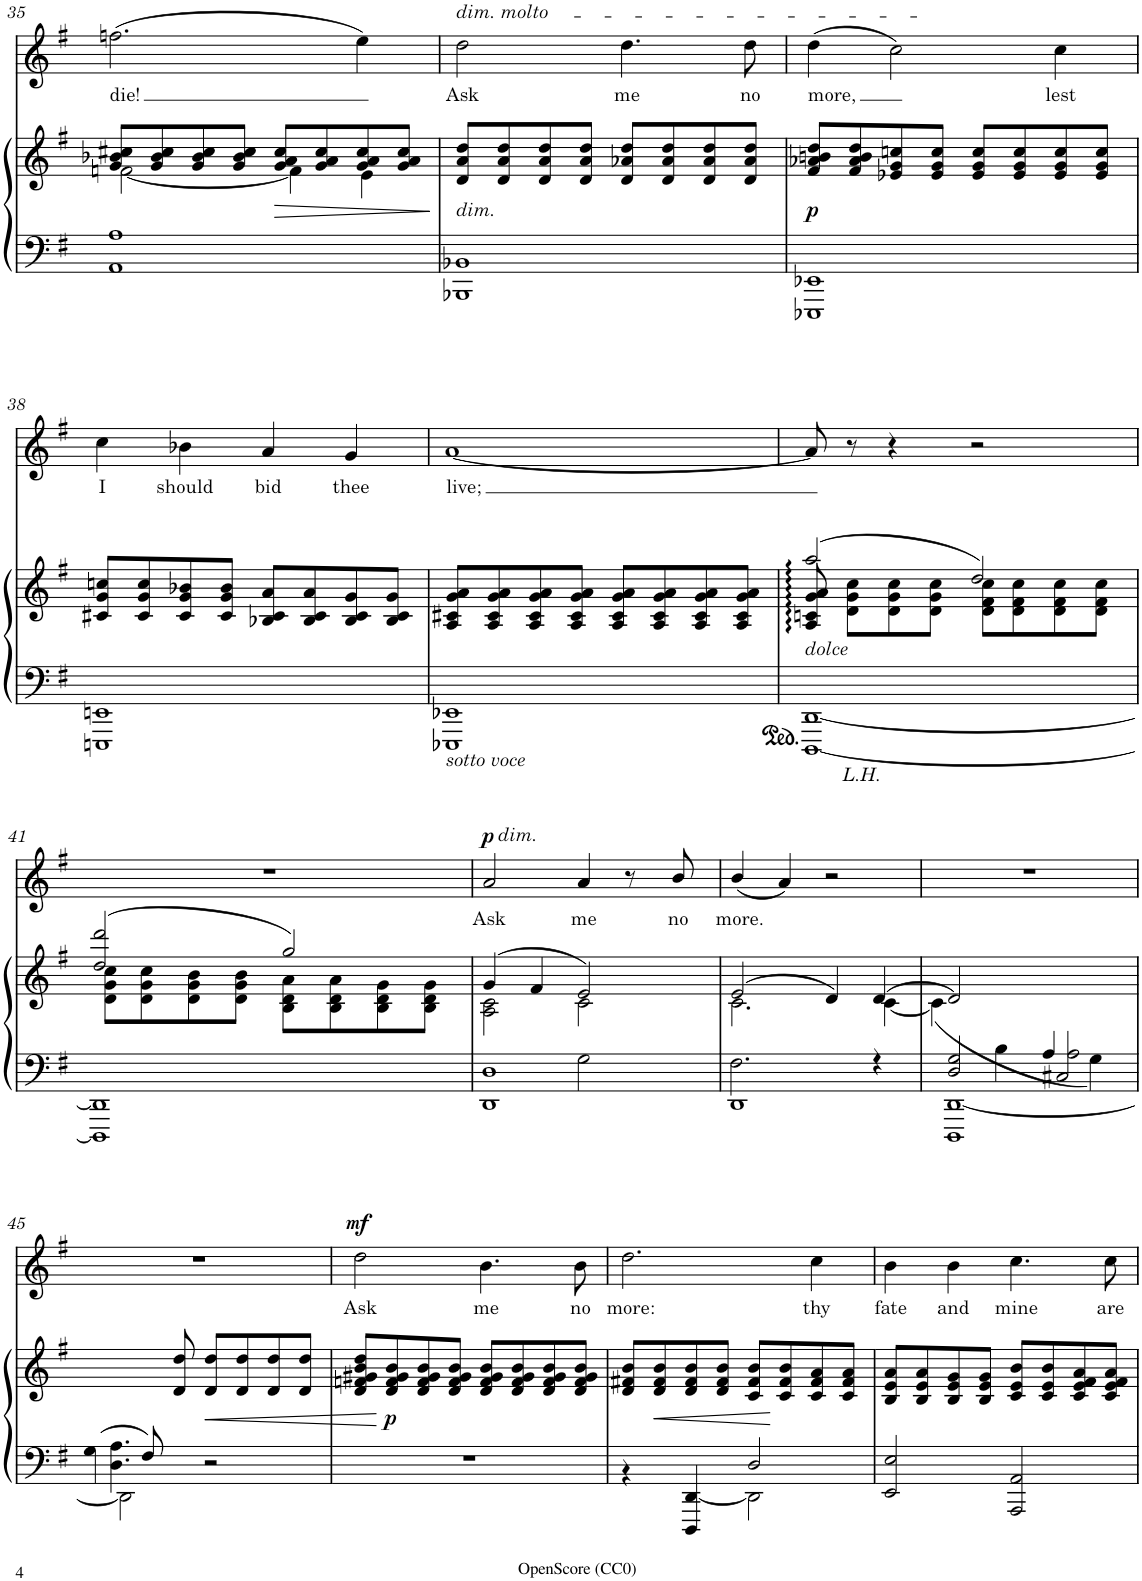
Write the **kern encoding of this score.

**kern	**kern	**dynam	**kern	**text	**dynam
*part2	*part2	*part2	*part1	*part1	*part1
*staff3	*staff2	*staff2/3	*staff1	*staff1	*staff1
*I"Piano	*	*	*I"Voice	*	*
*I'Pno	*	*	*	*	*
!!LO:PB:g=z
*clefF4	*clefG2	*	*clefG2	*	*
*k[f#]	*k[f#]	*	*k[f#]	*	*
*M4/4	*M4/4	*	*M4/4	*	*
*met(c)	*met(c)	*	*met(c)	*	*
=35	=35	=35	=35	=35	=35
*	*^	*	*	*	*
!	!	!	!	!	!LO:LY:b	!
1AA 1A	8g/ 8b-X/ 8cc#X/L	[2fn\	.	(2.ffn\	die!	.
.	8g/ 8b-/ 8cc#/	.	.	.	.	.
.	8g/ 8b-/ 8cc#/	.	.	.	.	.
.	8g/ 8b-/ 8cc#/J	.	.	.	.	.
!	!	!	!LO:HP:b	!	!	!
.	8g/ 8a/ 8cc#/L	4f\]	>	.	.	.
.	8g/ 8a/ 8cc#/	.	.	.	.	.
.	8g/ 8a/ 8cc#/	4e\	.	4ee\)	.	.
.	8g/ 8a/ 8cc#/J	.	.	.	.	.
*	*v	*v	*	*	*	*
=36	=36	=36	=36	=36	=36
!	!	!	!LO:TX:a:i:t=dim. molto	!	!
!	!LO:TX:b:i:t=dim.	!	!	!	!
!	!	!	!	!LO:LY:b	!
1BBB-X 1BB-X	8d/ 8a/ 8dd/L	.	2dd\	Ask	.
.	8d/ 8a/ 8dd/	.	.	.	.
.	8d/ 8a/ 8dd/	.	.	.	.
.	8d/ 8a/ 8dd/J	.	.	.	.
!	!	!	!	!LO:LY:b	!
.	8d/ 8a-X/ 8dd/L	.	4.dd\	me	.
.	8d/ 8a-/ 8dd/	.	.	.	.
.	8d/ 8a-/ 8dd/	.	.	.	.
!	!	!	!	!LO:LY:b	!
.	8d/ 8a-/ 8dd/J	.	8dd\	no	.
=37	=37	=37	=37	=37	=37
!	!	!LO:DY:b	!	!LO:LY:b	!
1EEE-X 1EE-X	8f#/ 8a-X/ 8bn/ 8dd/L	p	(4dd\	more,	.
.	8f#/ 8a-/ 8b/ 8dd/	.	.	.	.
.	8e-X/ 8g/ 8ccn/	.	2cc\)	.	.
.	8e-/ 8g/ 8cc/J	.	.	.	.
.	8e-/ 8g/ 8cc/L	.	.	.	.
.	8e-/ 8g/ 8cc/	.	.	.	.
!	!	!	!	!LO:LY:b	!
.	8e-/ 8g/ 8cc/	.	4cc\	lest	.
.	8e-/ 8g/ 8cc/J	.	.	.	.
!!LO:LB:g=z
=38	=38	=38	=38	=38	=38
!	!	!	!	!LO:LY:b	!
1EEEn 1EEn	8c#X/ 8g/ 8ccn/L	.	4cc\	I	.
.	8c#/ 8g/ 8cc/	.	.	.	.
!	!	!	!	!LO:LY:b	!
.	8c#/ 8g/ 8b-X/	.	4b-X\	should	.
.	8c#/ 8g/ 8b-/J	.	.	.	.
!	!	!	!	!LO:LY:b	!
.	8B-X/ 8c#/ 8a/L	.	4a/	bid	.
.	8B-/ 8c#/ 8a/	.	.	.	.
!	!	!	!	!LO:LY:b	!
.	8B-/ 8c#/ 8g/	.	4g/	thee	.
.	8B-/ 8c#/ 8g/J	.	.	.	.
=39	=39	=39	=39	=39	=39
!LO:TX:b:i:t=sotto voce	!	!	!	!	!
!	!	!	!	!LO:LY:b	!
1EEE-X 1EE-X	8A/ 8c#X/ 8g/ 8a/L	.	[1a	live;	.
.	8A/ 8c#/ 8g/ 8a/	.	.	.	.
.	8A/ 8c#/ 8g/ 8a/	.	.	.	.
.	8A/ 8c#/ 8g/ 8a/J	.	.	.	.
.	8A/ 8c#/ 8g/ 8a/L	.	.	.	.
.	8A/ 8c#/ 8g/ 8a/	.	.	.	.
.	8A/ 8c#/ 8g/ 8a/	.	.	.	.
.	8A/ 8c#/ 8g/ 8a/J	.	.	.	.
=40	=40	=40	=40	=40	=40
*	*^	*	*	*	*
!	!LO:TX:b:i:t=dolce	!	!	!	!	!
!LO:TX:b:i:t=L.H.	!	!	!	!	!	!
[1DDD [<1DD	(2aa/	8A/ 8cn/ 8g/ 8a/	.	8a/]	.	.
.	.	8d\ 8g\ 8cc\L	.	8r	.	.
.	.	8d\ 8g\ 8cc\	.	4r	.	.
.	.	8d\ 8g\ 8cc\J	.	.	.	.
.	2dd/)	8d\ 8f#\ 8cc\L	.	2r	.	.
.	.	8d\ 8f#\ 8cc\	.	.	.	.
.	.	8d\ 8f#\ 8cc\	.	.	.	.
.	.	8d\ 8f#\ 8cc\J	.	.	.	.
!!LO:LB:g=z
=41	=41	=41	=41	=41	=41	=41
1DDD] 1DD]	(2dd/ 2ddd/	8d\ 8g\ 8cc\L	.	1r	.	.
.	.	8d\ 8g\ 8cc\	.	.	.	.
.	.	8d\ 8g\ 8b\	.	.	.	.
.	.	8d\ 8g\ 8b\J	.	.	.	.
.	2gg/)	8B\ 8d\ 8a\L	.	.	.	.
.	.	8B\ 8d\ 8a\	.	.	.	.
.	.	8B\ 8d\ 8g\	.	.	.	.
.	.	8B\ 8d\ 8g\J	.	.	.	.
=42	=42	=42	=42	=42	=42	=42
*^	*	*	*	*	*	*
!	!	!	!	!	!LO:TX:a:i:t=dim.	!	!
!	!	!	!	!	!	!LO:LY:b	!LO:DY:a
1DD 1D	2ryy	(4g/	2A\ 2c\	.	2a/	Ask	p
.	.	4f#/	.	.	.	.	.
!	!	!	!	!	!	!LO:LY:b	!
.	2G\	2e/)	2c\	.	4a/	me	.
.	.	.	.	.	8r	.	.
!	!	!	!	!	!	!LO:LY:b	!
.	.	.	.	.	8b/	no	.
=43	=43	=43	=43	=43	=43	=43	=43
!	!	!	!	!	!	!LO:LY:b	!
2.F#\	1DD	(2e/	2.c\	.	(4b/	more.	.
.	.	.	.	.	4a/)	.	.
.	.	4d/)	.	.	2r	.	.
4r	.	[4d/	[4c\	.	.	.	.
=44	=44	=44	=44	=44	=44	=44	=44
*	*^	*	*	*	*	*	*
4ryy	2D/ 2G/	1DDD [1DD	2d/]	(4c\]	.	1r	.	.
4B\	.	.	.	2.ryy	.	.	.	.
4A/	2C#X/ 2A/	.	2ryy	.	.	.	.	.
4G\)	.	.	.	.	.	.	.	.
*	*	*	*v	*v	*	*	*	*
!!LO:LB:g=z
=45	=45	=45	=45	=45	=45	=45	=45
4G\	4.D\ 4.A\	2DD\]	4.ryy	.	1r	.	.
8F#/	.	.	.	.	.	.	.
2ryy	8ryy	.	8d/ 8dd/	.	.	.	.
!	!	!	!	!LO:HP:b	!	!	!
.	2r	2ryy	8d/ 8dd/L	<	.	.	.
.	.	.	8d/ 8dd/	.	.	.	.
.	.	.	8d/ 8dd/	.	.	.	.
8ryy	.	.	8d/ 8dd/J	.	.	.	.
*v	*v	*v	*	*	*	*	*
=46	=46	=46	=46	=46	=46
!	!	!	!	!LO:LY:b	!LO:DY:a
1r	8d/ 8fn/ 8g#X/ 8b/ 8dd/L	.	2dd\	Ask	mf
!	!	!LO:DY:n=1:b	!	!	!
.	8d/ 8f/ 8g#/ 8b/	] p	.	.	.
.	8d/ 8f/ 8g#/ 8b/	.	.	.	.
.	8d/ 8f/ 8g#/ 8b/J	.	.	.	.
!	!	!	!	!LO:LY:b	!
.	8d/ 8f/ 8g#/ 8b/L	.	4.b\	me	.
.	8d/ 8f/ 8g#/ 8b/	.	.	.	.
.	8d/ 8f/ 8g#/ 8b/	.	.	.	.
!	!	!	!	!LO:LY:b	!
.	8d/ 8f/ 8g#/ 8b/J	.	8b\	no	.
=47	=47	=47	=47	=47	=47
*^	*	*	*	*	*
!	!	!	!	!	!LO:LY:b	!
2ryy	4r	8d/ 8f#X/ 8b/L	.	2.dd\	more:	.
.	.	8d/ 8f#/ 8b/	.	.	.	.
.	4DDD/ [<4DD/	8d/ 8f#/ 8b/	.	.	.	.
.	.	8d/ 8f#/ 8b/J	.	.	.	.
2D/	2DD\]	8c/ 8f#/ 8b/L	.	.	.	.
.	.	8c/ 8f#/ 8b/	[	.	.	.
!	!	!	!	!	!LO:LY:b	!
.	.	8c/ 8f#/ 8a/	.	4cc\	thy	.
.	.	8c/ 8f#/ 8a/J	.	.	.	.
*v	*v	*	*	*	*	*
=48	=48	=48	=48	=48	=48
!	!	!	!	!LO:LY:b	!
2EE/ 2E/	8B/ 8e/ 8a/L	.	4b\	fate	.
.	8B/ 8e/ 8a/	.	.	.	.
!	!	!	!	!LO:LY:b	!
.	8B/ 8e/ 8g/	.	4b\	and	.
.	8B/ 8e/ 8g/J	.	.	.	.
!	!	!	!	!LO:LY:b	!
2AAA/ 2AA/	8c/ 8e/ 8b/L	.	4.cc\	mine	.
.	8c/ 8e/ 8b/	.	.	.	.
.	8c/ 8e/ 8f#/ 8a/	.	.	.	.
!	!	!	!	!LO:LY:b	!
.	8c/ 8e/ 8f#/ 8a/J	.	8cc\	are	.
=	=	=	=	=	=
*-	*-	*-	*-	*-	*-
